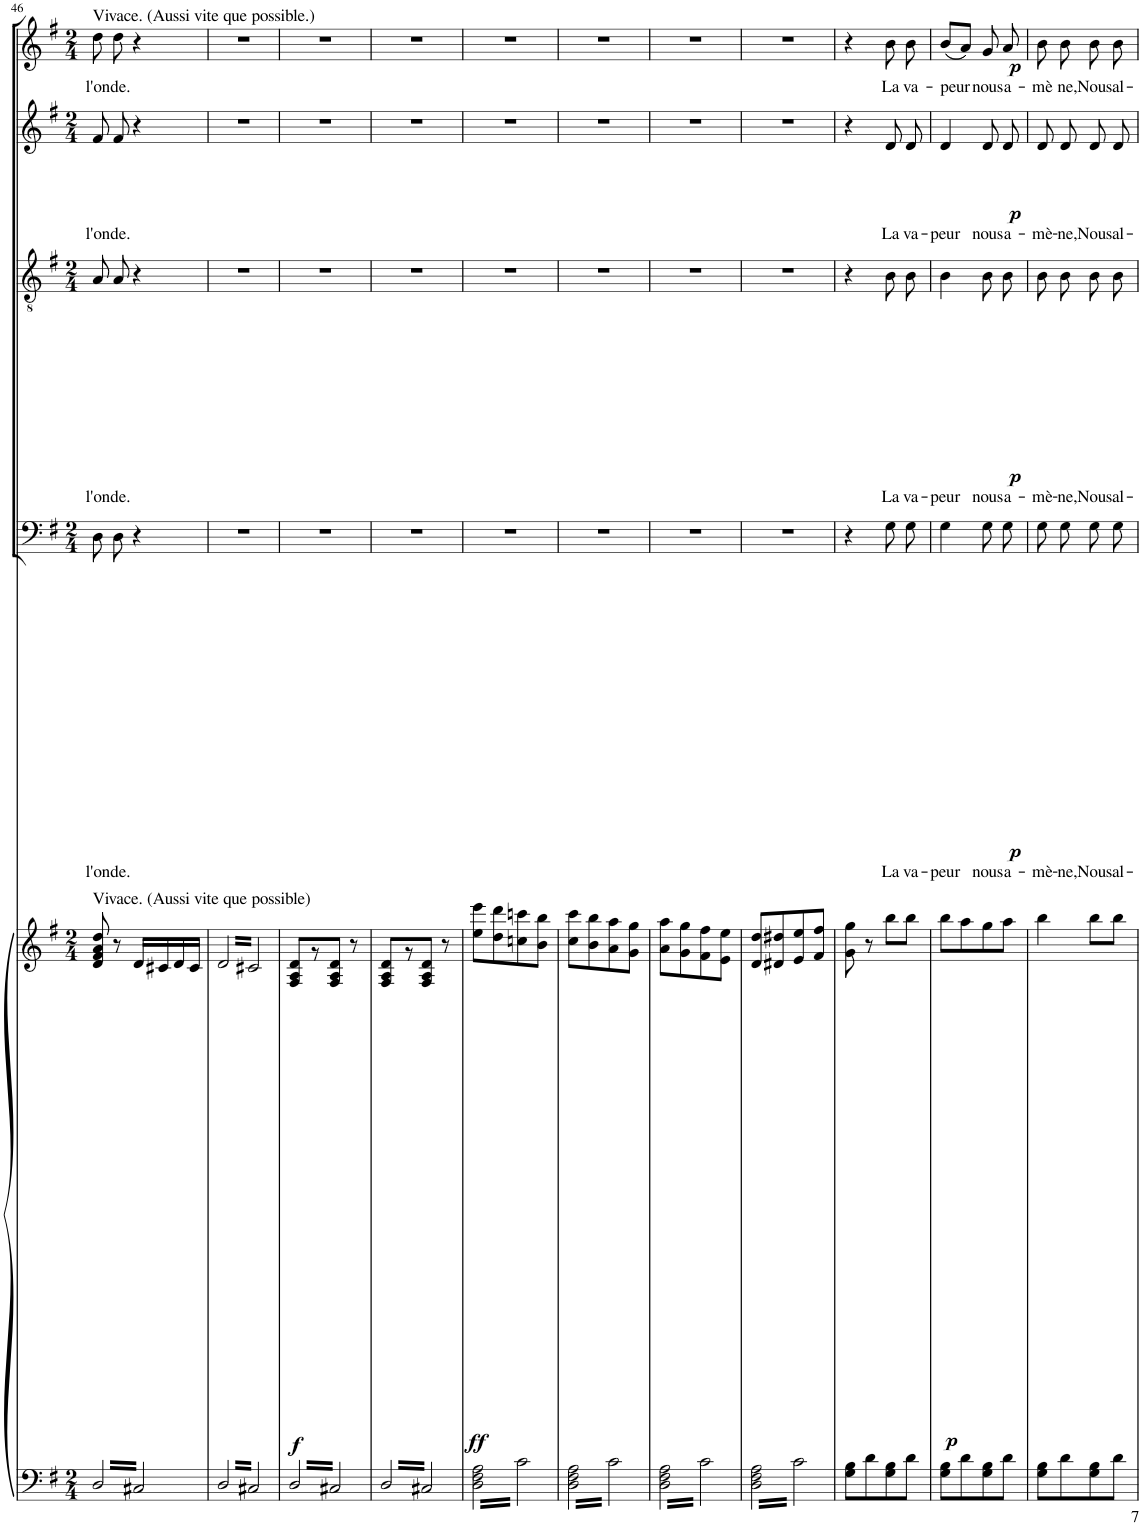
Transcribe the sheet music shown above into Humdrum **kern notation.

**kern	**kern	**dynam	**kern	**text	**dynam	**kern	**text	**dynam	**kern	**text	**dynam	**kern	**text	**dynam
*part5	*part5	*part5	*part4	*part4	*part4	*part3	*part3	*part3	*part2	*part2	*part2	*part1	*part1	*part1
*staff6	*staff5	*staff5/6	*staff4	*staff4	*staff4	*staff3	*staff3	*staff3	*staff2	*staff2	*staff2	*staff1	*staff1	*staff1
*I"Piano	*	*	*I"Basses	*	*	*I"Ténors	*	*	*I"Alti	*	*	*I"Soprani	*	*
*I'Pno	*	*	*	*	*	*	*	*	*	*	*	*	*	*
!!LO:PB:g=z
*clefF4	*clefG2	*	*clefF4	*	*	*clefGv2	*	*	*clefG2	*	*	*clefG2	*	*
*k[f#]	*k[f#]	*	*k[f#]	*	*	*k[f#]	*	*	*k[f#]	*	*	*k[f#]	*	*
*M2/4	*M2/4	*	*M2/4	*	*	*M2/4	*	*	*M2/4	*	*	*M2/4	*	*
=46	=46	=46	=46	=46	=46	=46	=46	=46	=46	=46	=46	=46	=46	=46
!	!	!	!	!	!	!	!	!	!	!	!	!LO:TX:a:t=Vivace. (Aussi vite que possible.)	!	!
!	!LO:TX:a:t=Vivace. (Aussi vite que possible)	!	!	!	!	!	!	!	!	!	!	!	!	!
!	!	!	!	!LO:LY:b	!	!	!LO:LY:b	!	!	!LO:LY:b	!	!	!LO:LY:b	!
6.D/	8d/ 8f#/ 8a/ 8dd/	.	8D\L	l'on-	.	8A/L	l'on-	.	8f#/L	l'on-	.	8dd\	l'on-	.
!	!	!	!	!LO:LY:b	!	!	!LO:LY:b	!	!	!LO:LY:b	!	!	!LO:LY:b	!
.	8r	.	8D\J	-de.	.	8A/J	-de.	.	8f#/J	-de.	.	8dd\	-de.	.
!	!	!LO:DY:b	!	!	!	!	!	!	!	!	!	!	!	!
6.C#X/	16d/LL	f	4r	.	.	4r	.	.	4r	.	.	4r	.	.
.	16c#X/	.	.	.	.	.	.	.	.	.	.	.	.	.
.	16d/	.	.	.	.	.	.	.	.	.	.	.	.	.
.	16c#/JJ	.	.	.	.	.	.	.	.	.	.	.	.	.
=47	=47	=47	=47	=47	=47	=47	=47	=47	=47	=47	=47	=47	=47	=47
*	*tremolo	*	*	*	*	*	*	*	*	*	*	*	*	*
6.D/	32d/LLL	.	2r	.	.	2r	.	.	2r	.	.	2r	.	.
.	32c#X/	.	.	.	.	.	.	.	.	.	.	.	.	.
.	32d/	.	.	.	.	.	.	.	.	.	.	.	.	.
.	32c#X/	.	.	.	.	.	.	.	.	.	.	.	.	.
.	32d/	.	.	.	.	.	.	.	.	.	.	.	.	.
.	32c#X/	.	.	.	.	.	.	.	.	.	.	.	.	.
.	32d/	.	.	.	.	.	.	.	.	.	.	.	.	.
.	32c#X/	.	.	.	.	.	.	.	.	.	.	.	.	.
6.C#X/	32d/	.	.	.	.	.	.	.	.	.	.	.	.	.
.	32c#X/	.	.	.	.	.	.	.	.	.	.	.	.	.
.	32d/	.	.	.	.	.	.	.	.	.	.	.	.	.
.	32c#X/	.	.	.	.	.	.	.	.	.	.	.	.	.
.	32d/	.	.	.	.	.	.	.	.	.	.	.	.	.
.	32c#X/	.	.	.	.	.	.	.	.	.	.	.	.	.
.	32d/	.	.	.	.	.	.	.	.	.	.	.	.	.
.	32c#X/JJJ	.	.	.	.	.	.	.	.	.	.	.	.	.
*	*Xtremolo	*	*	*	*	*	*	*	*	*	*	*	*	*
=48	=48	=48	=48	=48	=48	=48	=48	=48	=48	=48	=48	=48	=48	=48
6.D/	8F#/ 8A/ 8d/L	.	2r	.	.	2r	.	.	2r	.	.	2r	.	.
.	.	.	.	.	.	.	.	.	.	.	.	.	.	.
.	.	.	.	.	.	.	.	.	.	.	.	.	.	.
.	.	.	.	.	.	.	.	.	.	.	.	.	.	.
.	8r	.	.	.	.	.	.	.	.	.	.	.	.	.
.	.	.	.	.	.	.	.	.	.	.	.	.	.	.
.	.	.	.	.	.	.	.	.	.	.	.	.	.	.
.	.	.	.	.	.	.	.	.	.	.	.	.	.	.
6.C#X/	8F#/ 8A/ 8d/J	.	.	.	.	.	.	.	.	.	.	.	.	.
.	8r	.	.	.	.	.	.	.	.	.	.	.	.	.
=49	=49	=49	=49	=49	=49	=49	=49	=49	=49	=49	=49	=49	=49	=49
6.D/	8F#/ 8A/ 8d/L	.	2r	.	.	2r	.	.	2r	.	.	2r	.	.
.	8r	.	.	.	.	.	.	.	.	.	.	.	.	.
6.C#X/	8F#/ 8A/ 8d/J	.	.	.	.	.	.	.	.	.	.	.	.	.
.	8r	.	.	.	.	.	.	.	.	.	.	.	.	.
=50	=50	=50	=50	=50	=50	=50	=50	=50	=50	=50	=50	=50	=50	=50
!	!	!LO:DY:b	!	!	!	!	!	!	!	!	!	!	!	!
6.D\ 6.F#\ 6.A\	8ee\ 8eee\L	ff	2r	.	.	2r	.	.	2r	.	.	2r	.	.
.	8dd\ 8ddd\	.	.	.	.	.	.	.	.	.	.	.	.	.
6.c\	8ccn\ 8cccn\	.	.	.	.	.	.	.	.	.	.	.	.	.
.	8b\ 8bb\J	.	.	.	.	.	.	.	.	.	.	.	.	.
=51	=51	=51	=51	=51	=51	=51	=51	=51	=51	=51	=51	=51	=51	=51
6.D\ 6.F#\ 6.A\	8cc\ 8ccc\L	.	2r	.	.	2r	.	.	2r	.	.	2r	.	.
.	8b\ 8bb\	.	.	.	.	.	.	.	.	.	.	.	.	.
6.c\	8a\ 8aa\	.	.	.	.	.	.	.	.	.	.	.	.	.
.	8g\ 8gg\J	.	.	.	.	.	.	.	.	.	.	.	.	.
=52	=52	=52	=52	=52	=52	=52	=52	=52	=52	=52	=52	=52	=52	=52
6.D\ 6.F#\ 6.A\	8a\ 8aa\L	.	2r	.	.	2r	.	.	2r	.	.	2r	.	.
.	8g\ 8gg\	.	.	.	.	.	.	.	.	.	.	.	.	.
6.c\	8f#\ 8ff#\	.	.	.	.	.	.	.	.	.	.	.	.	.
.	8e\ 8ee\J	.	.	.	.	.	.	.	.	.	.	.	.	.
=53	=53	=53	=53	=53	=53	=53	=53	=53	=53	=53	=53	=53	=53	=53
6.D\ 6.F#\ 6.A\	8d/ 8dd/L	.	2r	.	.	2r	.	.	2r	.	.	2r	.	.
.	8d#X/ 8dd#X/	.	.	.	.	.	.	.	.	.	.	.	.	.
6.c\	8e/ 8ee/	.	.	.	.	.	.	.	.	.	.	.	.	.
.	8f#/ 8ff#/J	.	.	.	.	.	.	.	.	.	.	.	.	.
=54	=54	=54	=54	=54	=54	=54	=54	=54	=54	=54	=54	=54	=54	=54
8G\ 8B\L	8g\ 8gg\	.	4r	.	.	4r	.	.	4r	.	.	4r	.	.
!	!	!LO:DY:b	!	!	!	!	!	!	!	!	!	!	!	!
8d\	8r	p	.	.	.	.	.	.	.	.	.	.	.	.
!	!	!	!	!LO:LY:b	!LO:DY:b	!	!LO:LY:b	!LO:DY:b	!	!LO:LY:b	!LO:DY:b	!	!LO:LY:b	!LO:DY:b
8G\ 8B\	8bb\L	.	8G\L	La	p	8B\L	La	p	8d/L	La	p	8b\	La	p
!	!	!	!	!LO:LY:b	!	!	!LO:LY:b	!	!	!LO:LY:b	!	!	!LO:LY:b	!
8d\J	8bb\J	.	8G\J	va-	.	8B\J	va-	.	8d/J	va-	.	8b\	va-	.
=55	=55	=55	=55	=55	=55	=55	=55	=55	=55	=55	=55	=55	=55	=55
!	!	!	!	!LO:LY:b	!	!	!LO:LY:b	!	!	!LO:LY:b	!	!	!LO:LY:b	!
8G\ 8B\L	8bb\L	.	4G\	-peur	.	4B\	-peur	.	4d/	-peur	.	(8b/L	-peur	.
8d\	8aa\	.	.	.	.	.	.	.	.	.	.	8a/J)	.	.
!	!	!	!	!LO:LY:b	!	!	!LO:LY:b	!	!	!LO:LY:b	!	!	!LO:LY:b	!
8G\ 8B\	8gg\	.	8G\L	nous	.	8B\L	nous	.	8d/L	nous	.	8g/	nous	.
!	!	!	!	!LO:LY:b	!	!	!LO:LY:b	!	!	!LO:LY:b	!	!	!LO:LY:b	!
8d\J	8aa\J	.	8G\J	a-	.	8B\J	a-	.	8d/J	a-	.	8a/	a-	.
=56	=56	=56	=56	=56	=56	=56	=56	=56	=56	=56	=56	=56	=56	=56
!	!	!	!	!LO:LY:b	!	!	!LO:LY:b	!	!	!LO:LY:b	!	!	!LO:LY:b	!
8G\ 8B\L	4bb\	.	8G\L	-mè-	.	8B\L	-mè-	.	8d/L	-mè-	.	8b\	-mè-	.
!	!	!	!	!LO:LY:b	!	!	!LO:LY:b	!	!	!LO:LY:b	!	!	!LO:LY:b	!
8d\	.	.	8G\J	-ne,	.	8B\J	-ne,	.	8d/J	-ne,	.	8b\	-ne,	.
!	!	!	!	!LO:LY:b	!	!	!LO:LY:b	!	!	!LO:LY:b	!	!	!LO:LY:b	!
8G\ 8B\	8bb\L	.	8G\L	Nous	.	8B\L	Nous	.	8d/L	Nous	.	8b\	Nous	.
!	!	!	!	!LO:LY:b	!	!	!LO:LY:b	!	!	!LO:LY:b	!	!	!LO:LY:b	!
8d\J	8bb\J	.	8G\J	al-	.	8B\J	al-	.	8d/J	al-	.	8b\	al-	.
=	=	=	=	=	=	=	=	=	=	=	=	=	=	=
*-	*-	*-	*-	*-	*-	*-	*-	*-	*-	*-	*-	*-	*-	*-
